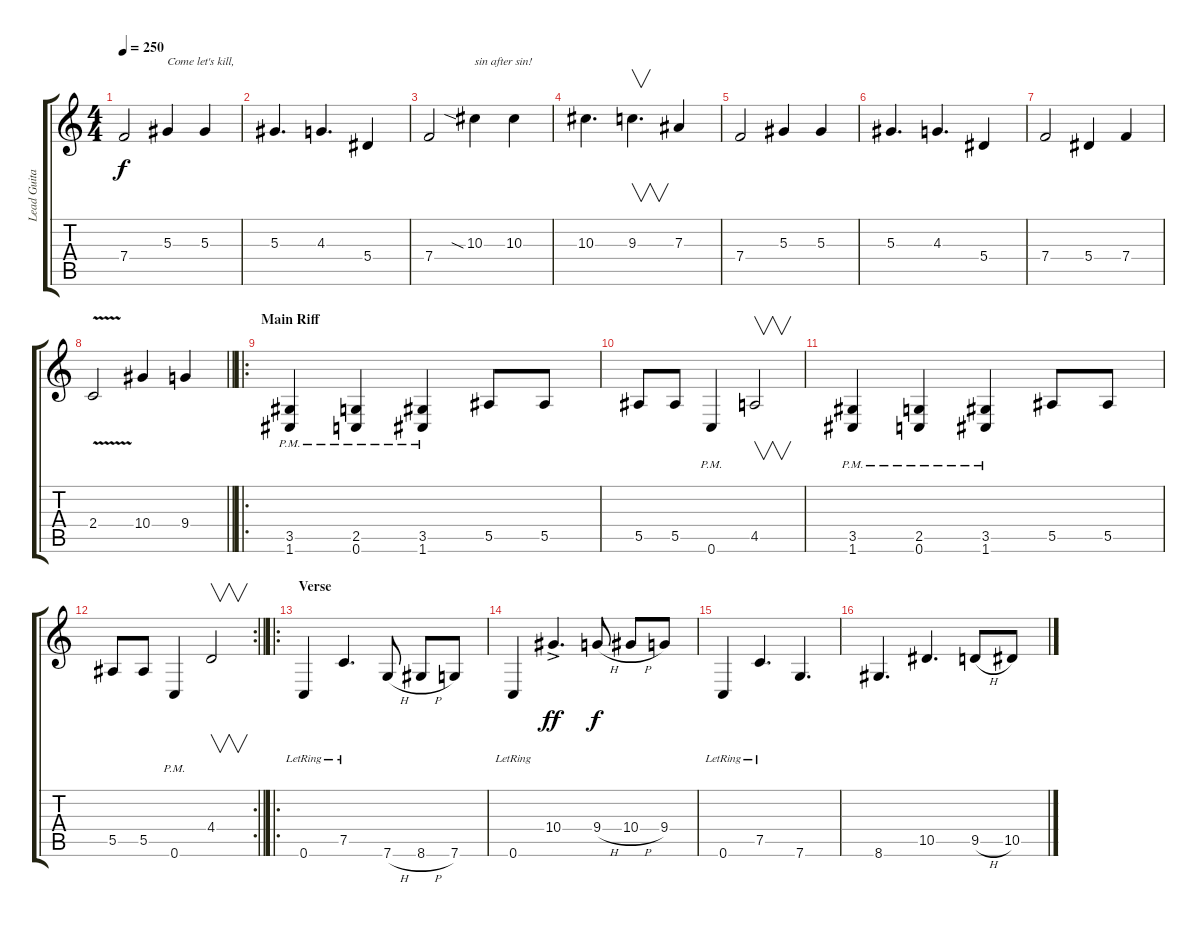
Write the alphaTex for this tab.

\track ("Lead Guitar" "Lead Guita") {instrument distortionguitar}
\staff {score tabs}
\tuning (C4 G3 Eb3 Bb2 F2 C2) {hide}
\ts (4 4)
\tempo 250
\clef g2
\ks c
7.4.2{dy f} 5.3.4{txt "Come let's kill,"} 5.3.4 |
5.3.4{d} 4.3.4{d} 5.4.4 |
7.4.2 10.3{sia}.4{txt "sin after sin!"} 10.3.4 |
10.3.4{d} 9.3.4{v d} 7.3.4 |
7.4.2 5.3.4 5.3.4 |
5.3.4{d} 4.3.4{d} 5.4.4 |
7.4.2 5.4.4 7.4.4 |
\barLineRight lightlight
2.4{v}.2 10.4.4 9.4.4 |
\ro
\section ("" "Main Riff")
(3.5{pm} 1.6).4 (2.5{pm} 0.6).4 (3.5{pm} 1.6).4 5.5.8 5.5.8 |
5.5.8 5.5.8 0.6{pm}.4 4.5.2{v} |
(3.5{pm} 1.6).4 (2.5{pm} 0.6).4 (3.5{pm} 1.6).4 5.5.8 5.5.8 |
\rc 2
\barLineRight lightlight
5.5.8 5.5.8 0.6{pm}.4 4.4.2{v} |
\ro
\section ("" "Verse")
0.6{lr}.4 7.5{lr}.4{d} 7.6{h}.8 8.6{h}.8 7.6.8 |
0.6{lr}.4 10.4{ac}.4{d dy ff} 9.4{h}.8{dy f} 10.4{h}.8 9.4.8 |
0.6{lr}.4 7.5{lr}.4{d} 7.6.4{d} |
8.6.4{d} 10.5.4{d} 9.5{h}.8 10.5.8
